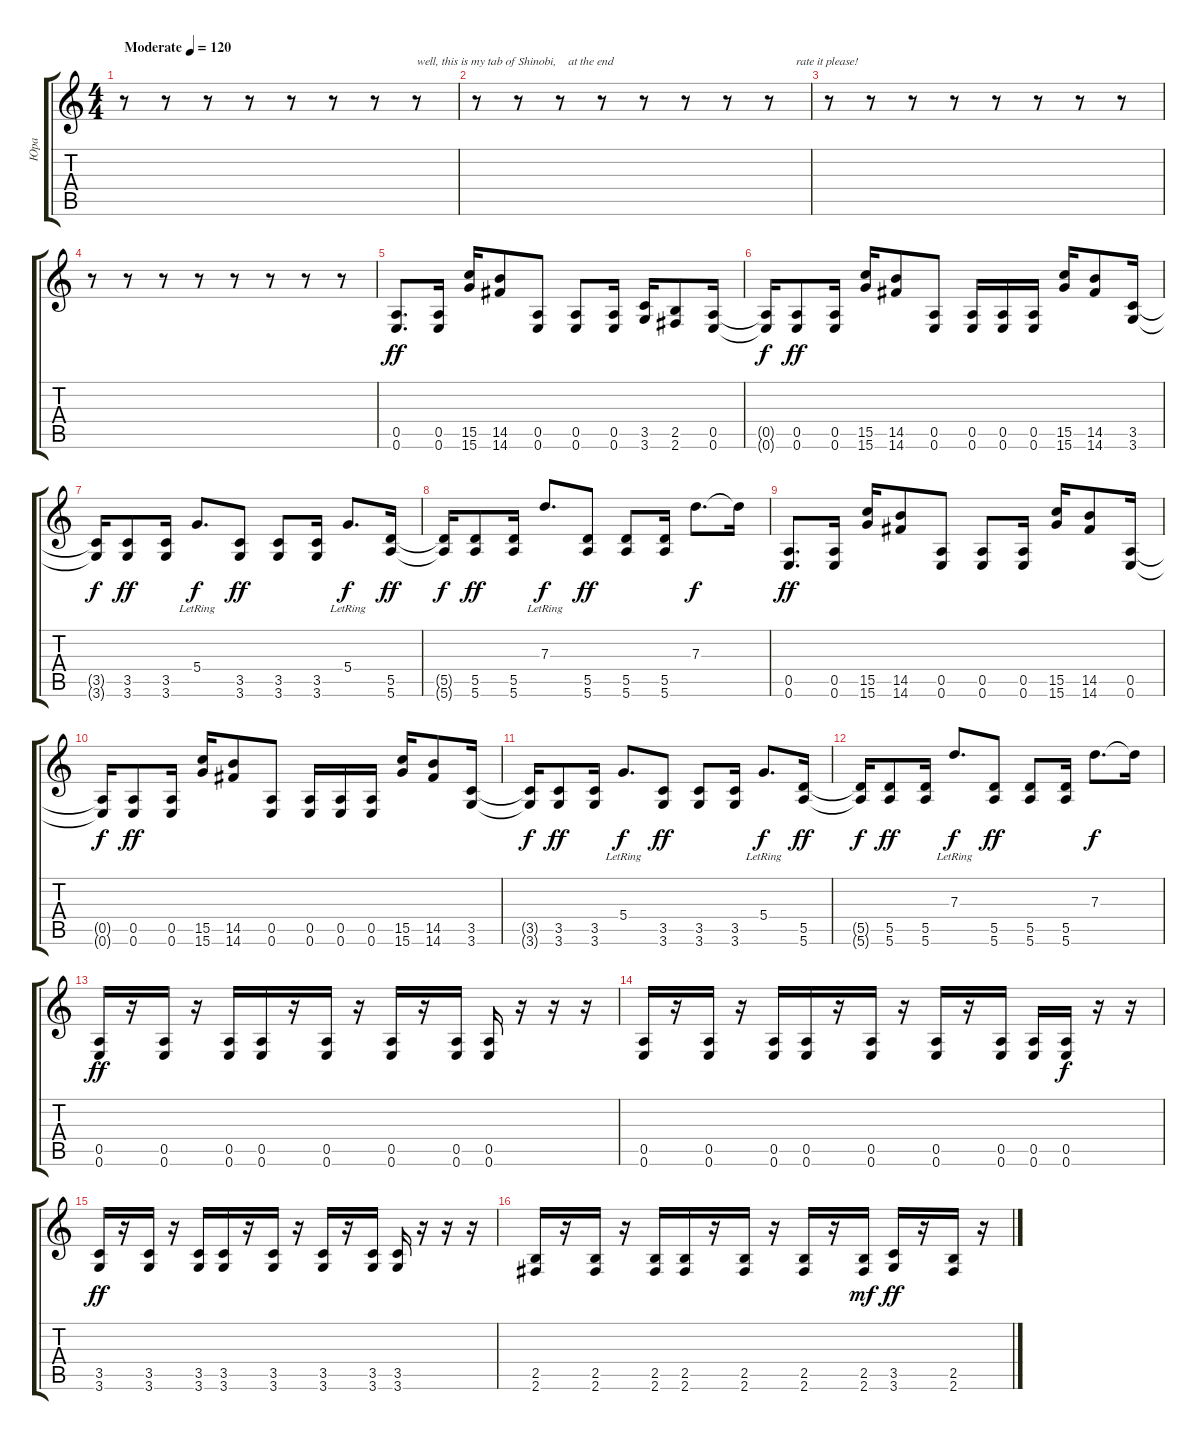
\track ("Юра" "Юра") {instrument distortionguitar}
\staff {score tabs}
\tuning (E4 B3 G3 D3 A2 E2) {hide}
\ts (4 4)
\tempo (120 "Moderate")
\clef g2
\ks c
r.8{dy ff instrument distortionguitar} r.8 r.8 r.8 r.8 r.8 r.8 r.8{txt "well, this is my tab of Shinobi,    at the end"} |
r.8 r.8 r.8 r.8 r.8 r.8 r.8 r.8{txt "         rate it please!"} |
r.8 r.8 r.8 r.8 r.8 r.8 r.8 r.8 |
r.8 r.8 r.8 r.8 r.8 r.8 r.8 r.8 |
(0.5 0.6).8{d} (0.5 0.6).16 (15.5 15.6).16 (14.5 14.6).8 (0.5 0.6).8 (0.5 0.6).8 (0.5 0.6).16 (3.5 3.6).16 (2.5 2.6).8 (0.5 0.6).16 |
(0.5{t} 0.6{t}).16{dy f} (0.5 0.6).8{dy ff} (0.5 0.6).16 (15.5 15.6).16 (14.5 14.6).8 (0.5 0.6).8 (0.5 0.6).16 (0.5 0.6).16 (0.5 0.6).16 (15.5 15.6).16 (14.5 14.6).8 (3.5 3.6).16 |
(3.5{t} 3.6{t}).16{dy f} (3.5 3.6).8{dy ff} (3.5 3.6).16 5.4{lr}.8{d dy f} (3.5 3.6).8{dy ff} (3.5 3.6).8 (3.5 3.6).16 5.4{lr}.8{d dy f} (5.5 5.6).16{dy ff} |
(5.5{t} 5.6{t}).16{dy f} (5.5 5.6).8{dy ff} (5.5 5.6).16 7.3{lr}.8{d dy f} (5.5 5.6).8{dy ff} (5.5 5.6).8 (5.5 5.6).16 7.3.8{d dy f} 7.3{t}.16 |
(0.5 0.6).8{d dy ff} (0.5 0.6).16 (15.5 15.6).16 (14.5 14.6).8 (0.5 0.6).8 (0.5 0.6).8 (0.5 0.6).16 (15.5 15.6).16 (14.5 14.6).8 (0.5 0.6).16 |
(0.5{t} 0.6{t}).16{dy f} (0.5 0.6).8{dy ff} (0.5 0.6).16 (15.5 15.6).16 (14.5 14.6).8 (0.5 0.6).8 (0.5 0.6).16 (0.5 0.6).16 (0.5 0.6).16 (15.5 15.6).16 (14.5 14.6).8 (3.5 3.6).16 |
(3.5{t} 3.6{t}).16{dy f} (3.5 3.6).8{dy ff} (3.5 3.6).16 5.4{lr}.8{d dy f} (3.5 3.6).8{dy ff} (3.5 3.6).8 (3.5 3.6).16 5.4{lr}.8{d dy f} (5.5 5.6).16{dy ff} |
(5.5{t} 5.6{t}).16{dy f} (5.5 5.6).8{dy ff} (5.5 5.6).16 7.3{lr}.8{d dy f} (5.5 5.6).8{dy ff} (5.5 5.6).8 (5.5 5.6).16 7.3.8{d dy f} 7.3{t}.16 |
(0.5 0.6).16{dy ff volume 13} r.16 (0.5 0.6).16 r.16 (0.5 0.6).16 (0.5 0.6).16 r.16 (0.5 0.6).16 r.16 (0.5 0.6).16 r.16 (0.5 0.6).16 (0.5 0.6).16 r.16 r.16 r.16 |
(0.5 0.6).16 r.16 (0.5 0.6).16 r.16 (0.5 0.6).16 (0.5 0.6).16 r.16 (0.5 0.6).16 r.16 (0.5 0.6).16 r.16 (0.5 0.6).16 (0.5 0.6).16 (0.5 0.6).16{dy f} r.16 r.16 |
(3.5 3.6).16{dy ff} r.16 (3.5 3.6).16 r.16 (3.5 3.6).16 (3.5 3.6).16 r.16 (3.5 3.6).16 r.16 (3.5 3.6).16 r.16 (3.5 3.6).16 (3.5 3.6).16 r.16 r.16 r.16 |
(2.5 2.6).16 r.16 (2.5 2.6).16 r.16 (2.5 2.6).16 (2.5 2.6).16 r.16 (2.5 2.6).16 r.16 (2.5 2.6).16 r.16 (2.5 2.6).16{dy mf} (3.5 3.6).16{dy ff} r.16 (2.5 2.6).16 r.16
